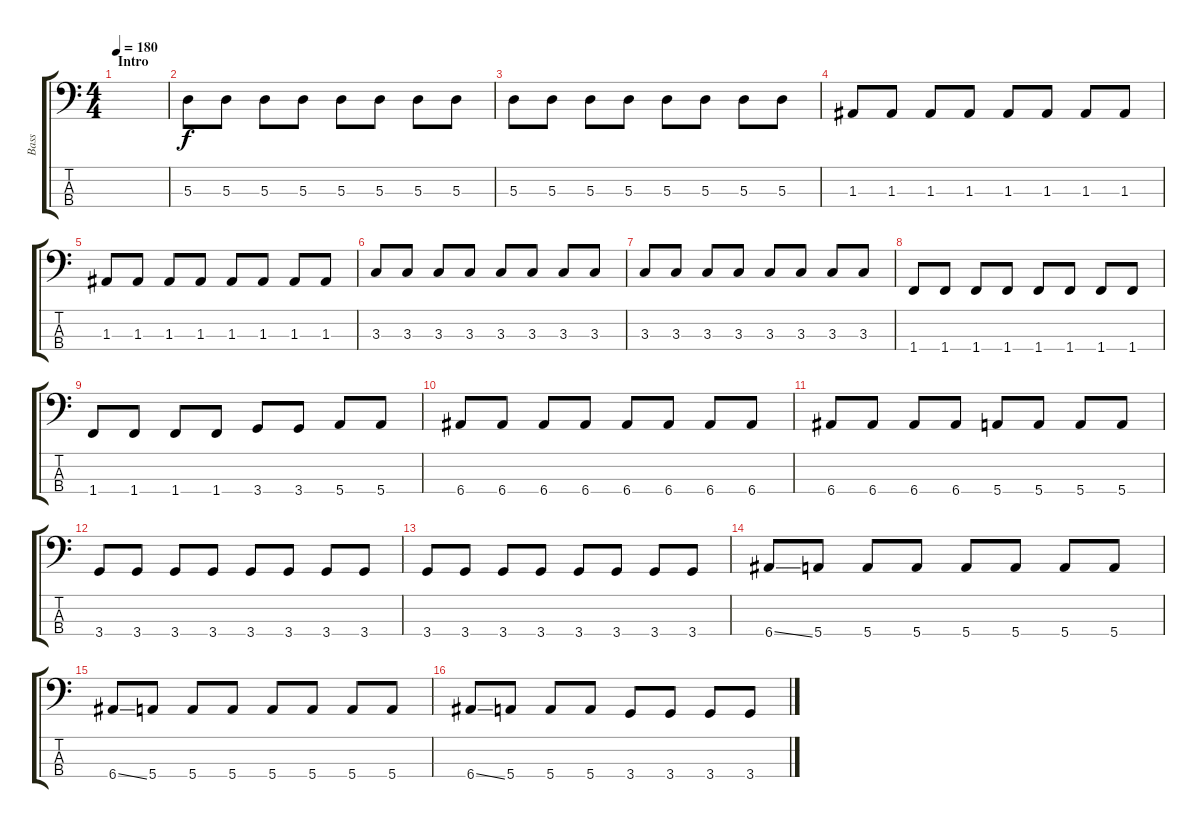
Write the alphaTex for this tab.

\track ("Bass" "Bass") {instrument electricbassfinger}
\staff {score tabs}
\tuning (G2 D2 A1 E1) {hide}
\ts (4 4)
\section ("" "Intro")
\tempo 180
\clef f4
\ks c
|
5.3.8 5.3.8 5.3.8 5.3.8 5.3.8 5.3.8 5.3.8 5.3.8 |
5.3.8 5.3.8 5.3.8 5.3.8 5.3.8 5.3.8 5.3.8 5.3.8 |
1.3.8 1.3.8 1.3.8 1.3.8 1.3.8 1.3.8 1.3.8 1.3.8 |
1.3.8 1.3.8 1.3.8 1.3.8 1.3.8 1.3.8 1.3.8 1.3.8 |
3.3.8 3.3.8 3.3.8 3.3.8 3.3.8 3.3.8 3.3.8 3.3.8 |
3.3.8 3.3.8 3.3.8 3.3.8 3.3.8 3.3.8 3.3.8 3.3.8 |
1.4.8 1.4.8 1.4.8 1.4.8 1.4.8 1.4.8 1.4.8 1.4.8 |
1.4.8 1.4.8 1.4.8 1.4.8 3.4.8 3.4.8 5.4.8 5.4.8 |
6.4.8 6.4.8 6.4.8 6.4.8 6.4.8 6.4.8 6.4.8 6.4.8 |
6.4.8 6.4.8 6.4.8 6.4.8 5.4.8 5.4.8 5.4.8 5.4.8 |
3.4.8 3.4.8 3.4.8 3.4.8 3.4.8 3.4.8 3.4.8 3.4.8 |
3.4.8 3.4.8 3.4.8 3.4.8 3.4.8 3.4.8 3.4.8 3.4.8 |
6.4{ss}.8 5.4.8 5.4.8 5.4.8 5.4.8 5.4.8 5.4.8 5.4.8 |
6.4{ss}.8 5.4.8 5.4.8 5.4.8 5.4.8 5.4.8 5.4.8 5.4.8 |
6.4{ss}.8 5.4.8 5.4.8 5.4.8 3.4.8 3.4.8 3.4.8 3.4.8
